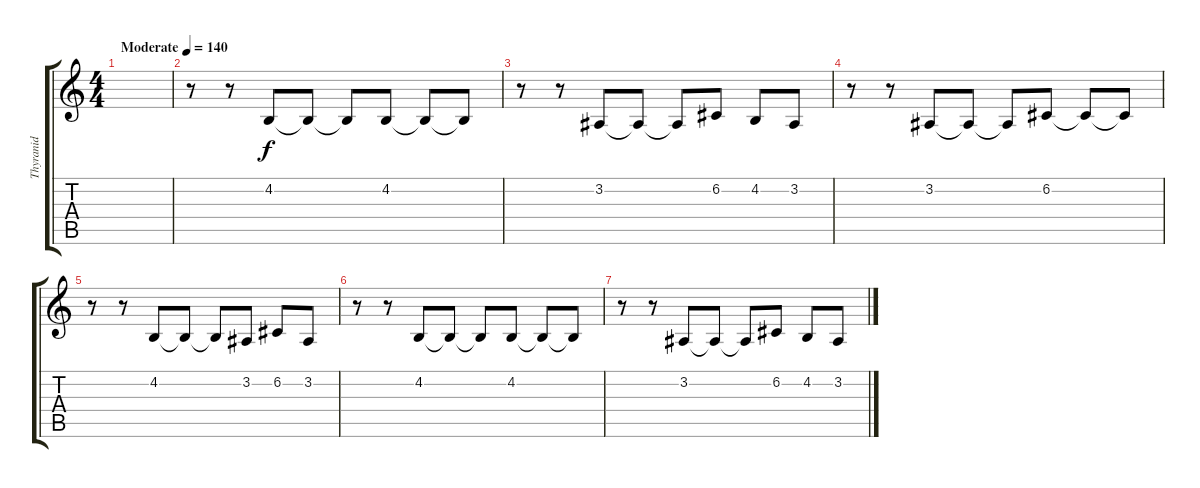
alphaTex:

\track ("Thyranid" "Thyranid") {instrument flute}
\staff {score tabs}
\tuning (C4 G3 Eb3 Bb2 F2 C2) {hide}
\ts (4 4)
\tempo (140 "Moderate")
\clef g2
\ks c
|
r.8 r.8 4.2.8 4.2{t}.8 4.2{t}.8 4.2.8 4.2{t}.8 4.2{t}.8 |
r.8 r.8 3.2.8 3.2{t}.8 3.2{t}.8 6.2.8 4.2.8 3.2.8 |
r.8 r.8 3.2.8 3.2{t}.8 3.2{t}.8 6.2.8 6.2{t}.8 6.2{t}.8 |
r.8 r.8 4.2.8 4.2{t}.8 4.2{t}.8 3.2.8 6.2.8 3.2.8 |
r.8 r.8 4.2.8 4.2{t}.8 4.2{t}.8 4.2.8 4.2{t}.8 4.2{t}.8 |
r.8 r.8 3.2.8 3.2{t}.8 3.2{t}.8 6.2.8 4.2.8 3.2.8
